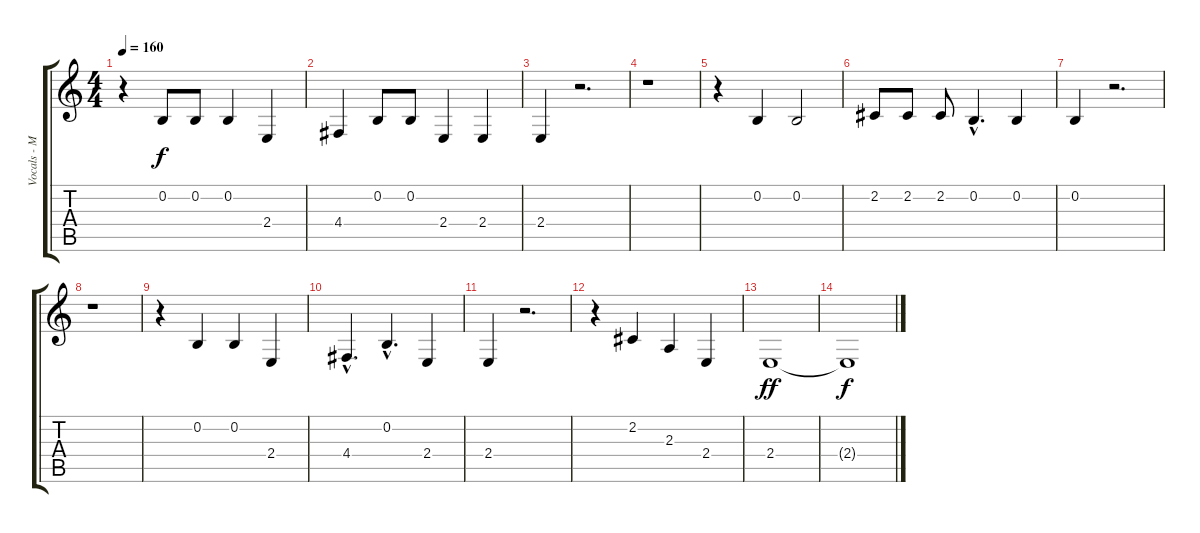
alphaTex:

\track ("Vocals - Mark" "Vocals - M") {instrument tenorsax}
\staff {score tabs}
\tuning (E4 B3 G3 D3 A2 E2) {hide}
\ts (4 4)
\tempo 160
\clef g2
\ks c
r.4{dy f} 0.2.8 0.2.8 0.2.4 2.4.4 |
4.4.4 0.2.8 0.2.8 2.4.4 2.4.4 |
2.4.4 r.2{d} |
r.1 |
r.4 0.2.4 0.2.2 |
2.2.8 2.2.8 2.2.8 0.2{hac}.4{d} 0.2.4 |
0.2.4 r.2{d} |
r.1 |
r.4 0.2.4 0.2.4 2.4.4 |
4.4{hac}.4{d} 0.2{hac}.4{d} 2.4.4 |
2.4.4 r.2{d} |
r.4 2.2.4 2.3.4 2.4.4 |
2.4.1{dy ff} |
2.4{t}.1{dy f}
